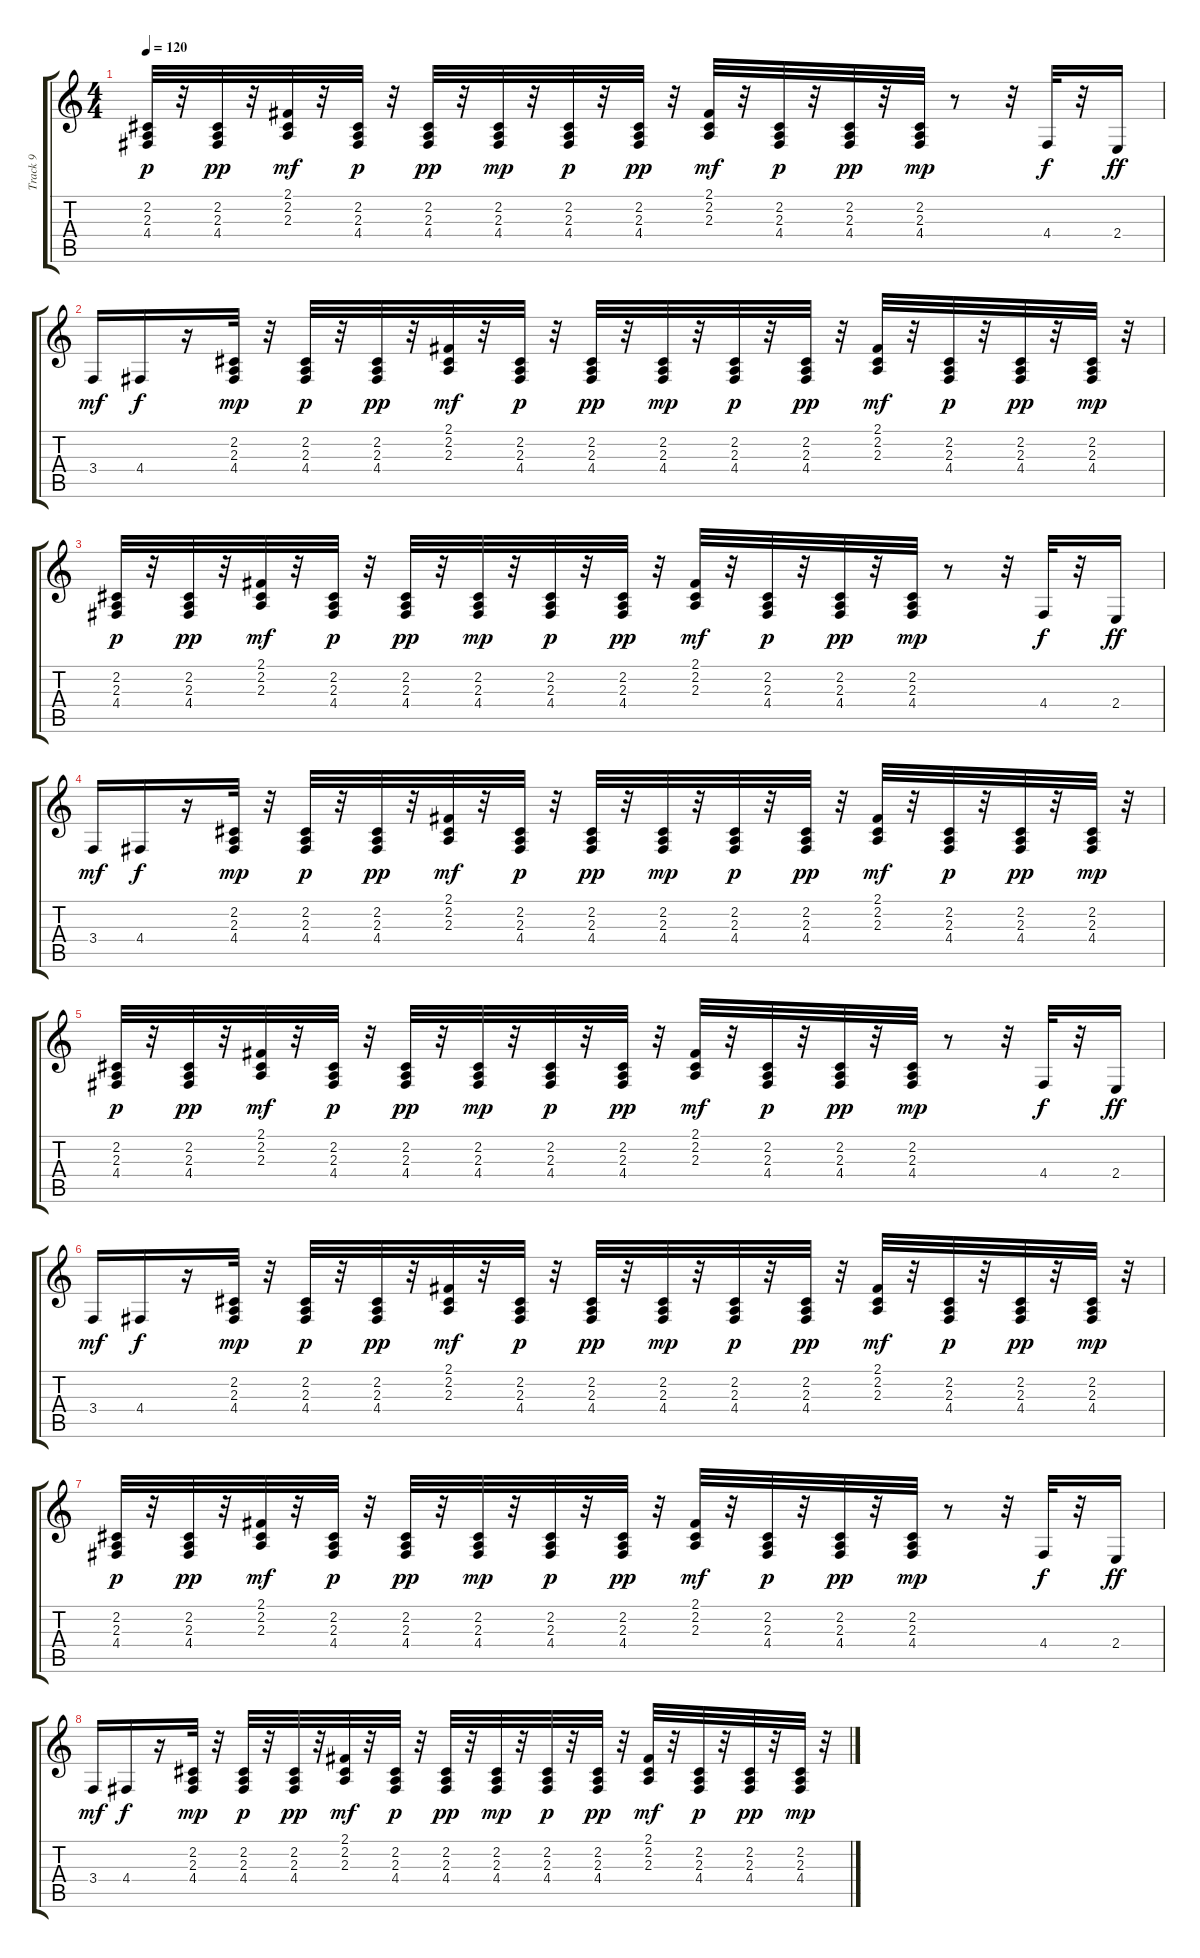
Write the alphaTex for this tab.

\track ("Track 9" "Track 9") {instrument clavinet}
\staff {score tabs}
\tuning (E4 B3 G3 D3 A2 E2) {hide}
\ts (4 4)
\tempo 120
\clef g2
\ks c
(2.2 2.3 4.4).32{dy p} r.32 (2.2 2.3 4.4).32{dy pp} r.32 (2.1 2.2 2.3).32{dy mf} r.32 (2.2 2.3 4.4).32{dy p} r.32 (2.2 2.3 4.4).32{dy pp} r.32 (2.2 2.3 4.4).32{dy mp} r.32 (2.2 2.3 4.4).32{dy p} r.32 (2.2 2.3 4.4).32{dy pp} r.32 (2.1 2.2 2.3).32{dy mf} r.32 (2.2 2.3 4.4).32{dy p} r.32 (2.2 2.3 4.4).32{dy pp} r.32 (2.2 2.3 4.4).32{dy mp} r.8 r.32 4.4.32{dy f} r.32 2.4.16{dy ff} |
3.4.16{dy mf} 4.4.16{dy f} r.16 (2.2 2.3 4.4).32{dy mp} r.32 (2.2 2.3 4.4).32{dy p} r.32 (2.2 2.3 4.4).32{dy pp} r.32 (2.1 2.2 2.3).32{dy mf} r.32 (2.2 2.3 4.4).32{dy p} r.32 (2.2 2.3 4.4).32{dy pp} r.32 (2.2 2.3 4.4).32{dy mp} r.32 (2.2 2.3 4.4).32{dy p} r.32 (2.2 2.3 4.4).32{dy pp} r.32 (2.1 2.2 2.3).32{dy mf} r.32 (2.2 2.3 4.4).32{dy p} r.32 (2.2 2.3 4.4).32{dy pp} r.32 (2.2 2.3 4.4).32{dy mp} r.32 |
(2.2 2.3 4.4).32{dy p} r.32 (2.2 2.3 4.4).32{dy pp} r.32 (2.1 2.2 2.3).32{dy mf} r.32 (2.2 2.3 4.4).32{dy p} r.32 (2.2 2.3 4.4).32{dy pp} r.32 (2.2 2.3 4.4).32{dy mp} r.32 (2.2 2.3 4.4).32{dy p} r.32 (2.2 2.3 4.4).32{dy pp} r.32 (2.1 2.2 2.3).32{dy mf} r.32 (2.2 2.3 4.4).32{dy p} r.32 (2.2 2.3 4.4).32{dy pp} r.32 (2.2 2.3 4.4).32{dy mp} r.8 r.32 4.4.32{dy f} r.32 2.4.16{dy ff} |
3.4.16{dy mf} 4.4.16{dy f} r.16 (2.2 2.3 4.4).32{dy mp} r.32 (2.2 2.3 4.4).32{dy p} r.32 (2.2 2.3 4.4).32{dy pp} r.32 (2.1 2.2 2.3).32{dy mf} r.32 (2.2 2.3 4.4).32{dy p} r.32 (2.2 2.3 4.4).32{dy pp} r.32 (2.2 2.3 4.4).32{dy mp} r.32 (2.2 2.3 4.4).32{dy p} r.32 (2.2 2.3 4.4).32{dy pp} r.32 (2.1 2.2 2.3).32{dy mf} r.32 (2.2 2.3 4.4).32{dy p} r.32 (2.2 2.3 4.4).32{dy pp} r.32 (2.2 2.3 4.4).32{dy mp} r.32 |
(2.2 2.3 4.4).32{dy p} r.32 (2.2 2.3 4.4).32{dy pp} r.32 (2.1 2.2 2.3).32{dy mf} r.32 (2.2 2.3 4.4).32{dy p} r.32 (2.2 2.3 4.4).32{dy pp} r.32 (2.2 2.3 4.4).32{dy mp} r.32 (2.2 2.3 4.4).32{dy p} r.32 (2.2 2.3 4.4).32{dy pp} r.32 (2.1 2.2 2.3).32{dy mf} r.32 (2.2 2.3 4.4).32{dy p} r.32 (2.2 2.3 4.4).32{dy pp} r.32 (2.2 2.3 4.4).32{dy mp} r.8 r.32 4.4.32{dy f} r.32 2.4.16{dy ff} |
3.4.16{dy mf} 4.4.16{dy f} r.16 (2.2 2.3 4.4).32{dy mp} r.32 (2.2 2.3 4.4).32{dy p} r.32 (2.2 2.3 4.4).32{dy pp} r.32 (2.1 2.2 2.3).32{dy mf} r.32 (2.2 2.3 4.4).32{dy p} r.32 (2.2 2.3 4.4).32{dy pp} r.32 (2.2 2.3 4.4).32{dy mp} r.32 (2.2 2.3 4.4).32{dy p} r.32 (2.2 2.3 4.4).32{dy pp} r.32 (2.1 2.2 2.3).32{dy mf} r.32 (2.2 2.3 4.4).32{dy p} r.32 (2.2 2.3 4.4).32{dy pp} r.32 (2.2 2.3 4.4).32{dy mp} r.32 |
(2.2 2.3 4.4).32{dy p} r.32 (2.2 2.3 4.4).32{dy pp} r.32 (2.1 2.2 2.3).32{dy mf} r.32 (2.2 2.3 4.4).32{dy p} r.32 (2.2 2.3 4.4).32{dy pp} r.32 (2.2 2.3 4.4).32{dy mp} r.32 (2.2 2.3 4.4).32{dy p} r.32 (2.2 2.3 4.4).32{dy pp} r.32 (2.1 2.2 2.3).32{dy mf} r.32 (2.2 2.3 4.4).32{dy p} r.32 (2.2 2.3 4.4).32{dy pp} r.32 (2.2 2.3 4.4).32{dy mp} r.8 r.32 4.4.32{dy f} r.32 2.4.16{dy ff} |
3.4.16{dy mf} 4.4.16{dy f} r.16 (2.2 2.3 4.4).32{dy mp} r.32 (2.2 2.3 4.4).32{dy p} r.32 (2.2 2.3 4.4).32{dy pp} r.32 (2.1 2.2 2.3).32{dy mf} r.32 (2.2 2.3 4.4).32{dy p} r.32 (2.2 2.3 4.4).32{dy pp} r.32 (2.2 2.3 4.4).32{dy mp} r.32 (2.2 2.3 4.4).32{dy p} r.32 (2.2 2.3 4.4).32{dy pp} r.32 (2.1 2.2 2.3).32{dy mf} r.32 (2.2 2.3 4.4).32{dy p} r.32 (2.2 2.3 4.4).32{dy pp} r.32 (2.2 2.3 4.4).32{dy mp} r.32
